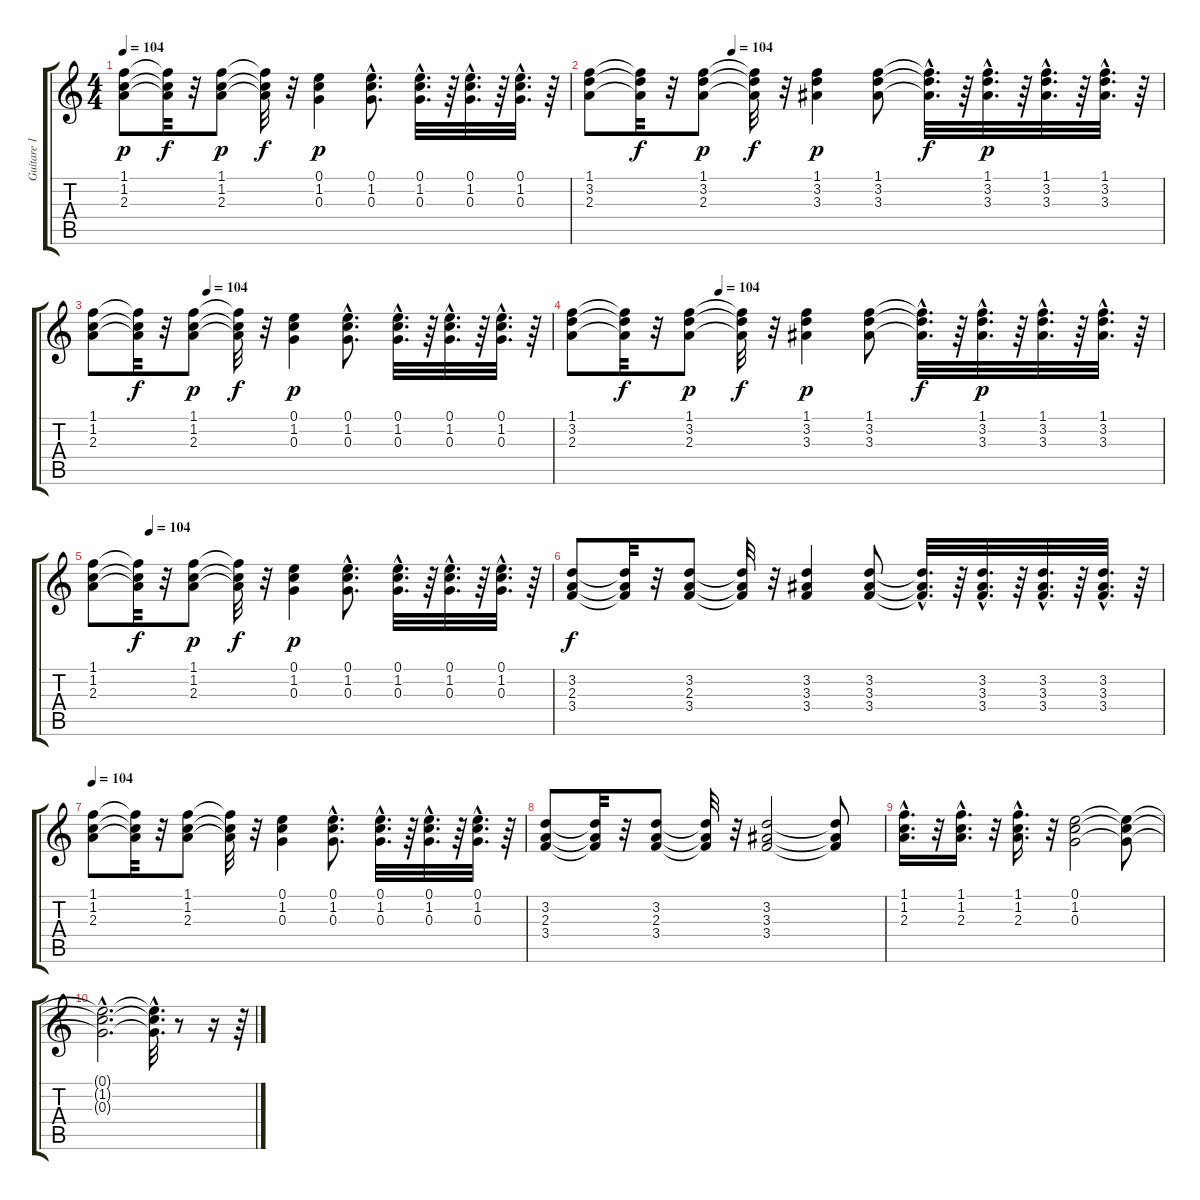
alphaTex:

\track ("Guitare 1" "Guitare 1") {instrument acousticguitarnylon}
\staff {score tabs}
\tuning (E4 B3 G3 D3 A2 E2) {hide}
\ts (4 4)
\tempo 104
\clef g2
\ks c
(1.1 1.2 2.3).8{dy p} (1.1{t} 1.2{t} 2.3{t}).32{dy f} r.32 (1.1 1.2 2.3).8{dy p} (1.1{t} 1.2{t} 2.3{t}).32{dy f} r.32 (0.1 1.2 0.3).4{dy p} (0.1 1.2{hac} 0.3{hac}).8{d} (0.1{hac} 1.2{hac} 0.3{hac}).32{d} r.64 (0.1{hac} 1.2{hac} 0.3{hac}).32{d} r.64 (0.1{hac} 1.2{hac} 0.3{hac}).32{d} r.64 |
\tempo (104 0.25)
(1.1 3.2 2.3).8 (1.1{t} 3.2{t} 2.3{t}).32{dy f} r.32 (1.1 3.2 2.3).8{dy p} (1.1{t} 3.2{t} 2.3{t}).32{dy f} r.32 (1.1 3.2 3.3).4{dy p} (1.1 3.2 3.3).8 (1.1{hac t} 3.2{hac t} 3.3{hac t}).32{d dy f} r.64 (1.1{hac} 3.2{hac} 3.3{hac}).32{d dy p} r.64 (1.1{hac} 3.2{hac} 3.3{hac}).32{d} r.64 (1.1{hac} 3.2{hac} 3.3{hac}).32{d} r.64 |
\tempo (104 0.25)
(1.1 1.2 2.3).8 (1.1{t} 1.2{t} 2.3{t}).32{dy f} r.32 (1.1 1.2 2.3).8{dy p} (1.1{t} 1.2{t} 2.3{t}).32{dy f} r.32 (0.1 1.2 0.3).4{dy p} (0.1 1.2{hac} 0.3{hac}).8{d} (0.1{hac} 1.2{hac} 0.3{hac}).32{d} r.64 (0.1{hac} 1.2{hac} 0.3{hac}).32{d} r.64 (0.1{hac} 1.2{hac} 0.3{hac}).32{d} r.64 |
\tempo (104 0.25)
(1.1 3.2 2.3).8 (1.1{t} 3.2{t} 2.3{t}).32{dy f} r.32 (1.1 3.2 2.3).8{dy p} (1.1{t} 3.2{t} 2.3{t}).32{dy f} r.32 (1.1 3.2 3.3).4{dy p} (1.1 3.2 3.3).8 (1.1{hac t} 3.2{hac t} 3.3{hac t}).32{d dy f} r.64 (1.1{hac} 3.2{hac} 3.3{hac}).32{d dy p} r.64 (1.1{hac} 3.2{hac} 3.3{hac}).32{d} r.64 (1.1{hac} 3.2{hac} 3.3{hac}).32{d} r.64 |
\tempo (104 0.125)
(1.1 1.2 2.3).8 (1.1{t} 1.2{t} 2.3{t}).32{dy f} r.32 (1.1 1.2 2.3).8{dy p} (1.1{t} 1.2{t} 2.3{t}).32{dy f} r.32 (0.1 1.2 0.3).4{dy p} (0.1 1.2{hac} 0.3{hac}).8{d} (0.1{hac} 1.2{hac} 0.3{hac}).32{d} r.64 (0.1{hac} 1.2{hac} 0.3{hac}).32{d} r.64 (0.1{hac} 1.2{hac} 0.3{hac}).32{d} r.64 |
(3.2 2.3 3.4).8{dy f} (3.2{t} 2.3{t} 3.4{t}).32 r.32 (3.2 2.3 3.4).8 (3.2{t} 2.3{t} 3.4{t}).32 r.32 (3.2 3.3 3.4).4 (3.2 3.3 3.4).8 (3.2{hac t} 3.3{hac t} 3.4{hac t}).32{d} r.64 (3.2{hac} 3.3{hac} 3.4{hac}).32{d} r.64 (3.2{hac} 3.3{hac} 3.4{hac}).32{d} r.64 (3.2{hac} 3.3{hac} 3.4{hac}).32{d} r.64 |
\tempo 104
(1.1 1.2 2.3).8 (1.1{t} 1.2{t} 2.3{t}).32 r.32 (1.1 1.2 2.3).8 (1.1{t} 1.2{t} 2.3{t}).32 r.32 (0.1 1.2 0.3).4 (0.1 1.2{hac} 0.3{hac}).8{d} (0.1{hac} 1.2{hac} 0.3{hac}).32{d} r.64 (0.1{hac} 1.2{hac} 0.3{hac}).32{d} r.64 (0.1{hac} 1.2{hac} 0.3{hac}).32{d} r.64 |
(3.2 2.3 3.4).8 (3.2{t} 2.3{t} 3.4{t}).32 r.32 (3.2 2.3 3.4).8 (3.2{t} 2.3{t} 3.4{t}).32 r.32 (3.2 3.3 3.4).2 (3.2{t} 3.3{t} 3.4{t}).8 |
(1.1{hac} 1.2{hac} 2.3{hac}).16{d} r.32 (1.1{hac} 1.2{hac} 2.3{hac}).16{d} r.32 (1.1{hac} 1.2{hac} 2.3{hac}).16{d} r.32 (0.1 1.2 0.3).2 (0.1{t} 1.2{t} 0.3{t}).8 |
(0.1{hac t} 1.2{hac t} 0.3{hac t}).2{d} (0.1{hac t} 1.2{hac t} 0.3{hac t}).32{d} r.8 r.16 r.64
